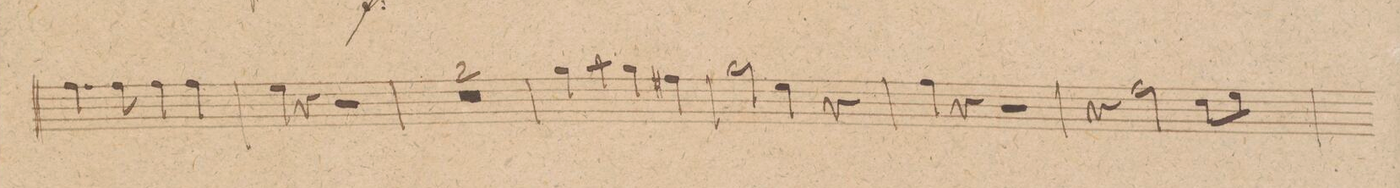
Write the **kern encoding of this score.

**kern	**dynam
*I"Clarnetto. 1mo in A.	*
*clefG2	*
*k[f#c#g#]	*
*met(c)	*
*M4/4	*
4.dd\	.
8dd\	.
4dd\	.
4dd\	.
=158	=158
4cc#\	.
4r	.
2r	.
=159	=159
0r	.
=160	=160
=161	=161
4ee\	.
4ff#\	.
4ee\	.
4dd#X\	.
=162	=162
2ee\	.
4cc#\	.
4r	.
=163	=163
4dd\	.
4r	.
2r	.
=164	=164
4r	.
2dd\	.
8a\L	.
8cc#\J	.
=165	=165
*-	*-
